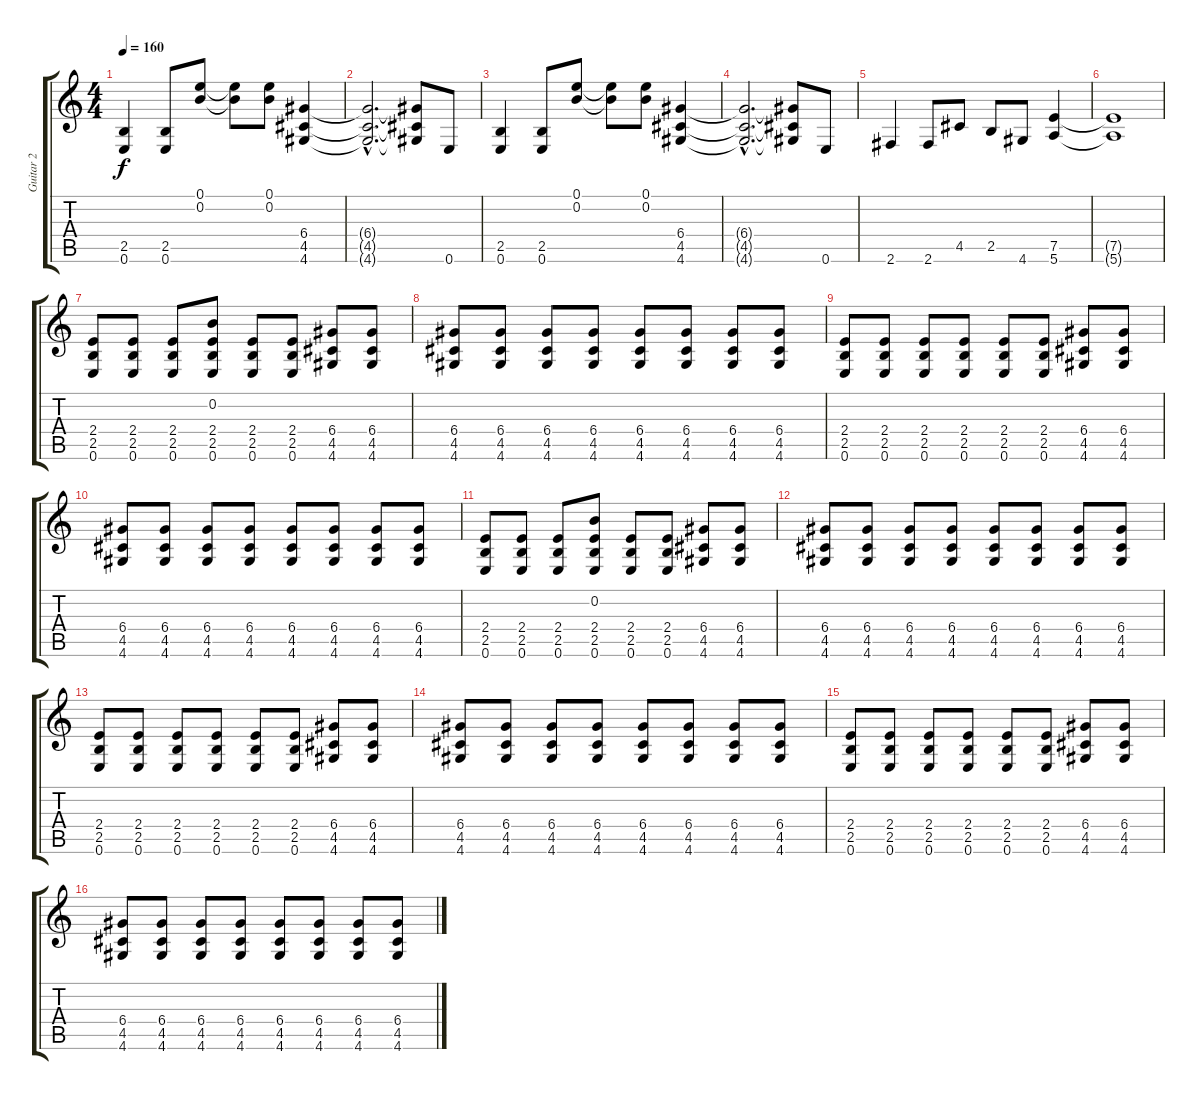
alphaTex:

\track ("Guitar 2" "Guitar 2") {instrument distortionguitar}
\staff {score tabs}
\tuning (E4 B3 G3 D3 A2 E2) {hide}
\ts (4 4)
\tempo 160
\clef g2
\ks c
(2.5 0.6).4{dy f} (2.5 0.6).8 (0.1 0.2).8 (0.1{t} 0.2{t}).8 (0.1 0.2).8 (6.4 4.5 4.6).4 |
(6.4{hac t} 4.5{hac t} 4.6{hac t}).2{d} (6.4{t} 4.5{t} 4.6{t}).8 0.6.8 |
(2.5 0.6).4 (2.5 0.6).8 (0.1 0.2).8 (0.1{t} 0.2{t}).8 (0.1 0.2).8 (6.4 4.5 4.6).4 |
(6.4{hac t} 4.5{hac t} 4.6{hac t}).2{d} (6.4{t} 4.5{t} 4.6{t}).8 0.6.8 |
2.6.4 2.6.8 4.5.8 2.5.8 4.6.8 (7.5 5.6).4 |
(7.5{t} 5.6{t}).1 |
(2.4 2.5 0.6).8 (2.4 2.5 0.6).8 (2.4 2.5 0.6).8 (0.2 2.4 2.5 0.6).8 (2.4 2.5 0.6).8 (2.4 2.5 0.6).8 (6.4 4.5 4.6).8 (6.4 4.5 4.6).8 |
(6.4 4.5 4.6).8 (6.4 4.5 4.6).8 (6.4 4.5 4.6).8 (6.4 4.5 4.6).8 (6.4 4.5 4.6).8 (6.4 4.5 4.6).8 (6.4 4.5 4.6).8 (6.4 4.5 4.6).8 |
(2.4 2.5 0.6).8 (2.4 2.5 0.6).8 (2.4 2.5 0.6).8 (2.4 2.5 0.6).8 (2.4 2.5 0.6).8 (2.4 2.5 0.6).8 (6.4 4.5 4.6).8 (6.4 4.5 4.6).8 |
(6.4 4.5 4.6).8 (6.4 4.5 4.6).8 (6.4 4.5 4.6).8 (6.4 4.5 4.6).8 (6.4 4.5 4.6).8 (6.4 4.5 4.6).8 (6.4 4.5 4.6).8 (6.4 4.5 4.6).8 |
(2.4 2.5 0.6).8 (2.4 2.5 0.6).8 (2.4 2.5 0.6).8 (0.2 2.4 2.5 0.6).8 (2.4 2.5 0.6).8 (2.4 2.5 0.6).8 (6.4 4.5 4.6).8 (6.4 4.5 4.6).8 |
(6.4 4.5 4.6).8 (6.4 4.5 4.6).8 (6.4 4.5 4.6).8 (6.4 4.5 4.6).8 (6.4 4.5 4.6).8 (6.4 4.5 4.6).8 (6.4 4.5 4.6).8 (6.4 4.5 4.6).8 |
(2.4 2.5 0.6).8 (2.4 2.5 0.6).8 (2.4 2.5 0.6).8 (2.4 2.5 0.6).8 (2.4 2.5 0.6).8 (2.4 2.5 0.6).8 (6.4 4.5 4.6).8 (6.4 4.5 4.6).8 |
(6.4 4.5 4.6).8 (6.4 4.5 4.6).8 (6.4 4.5 4.6).8 (6.4 4.5 4.6).8 (6.4 4.5 4.6).8 (6.4 4.5 4.6).8 (6.4 4.5 4.6).8 (6.4 4.5 4.6).8 |
(2.4 2.5 0.6).8 (2.4 2.5 0.6).8 (2.4 2.5 0.6).8 (2.4 2.5 0.6).8 (2.4 2.5 0.6).8 (2.4 2.5 0.6).8 (6.4 4.5 4.6).8 (6.4 4.5 4.6).8 |
(6.4 4.5 4.6).8 (6.4 4.5 4.6).8 (6.4 4.5 4.6).8 (6.4 4.5 4.6).8 (6.4 4.5 4.6).8 (6.4 4.5 4.6).8 (6.4 4.5 4.6).8 (6.4 4.5 4.6).8
